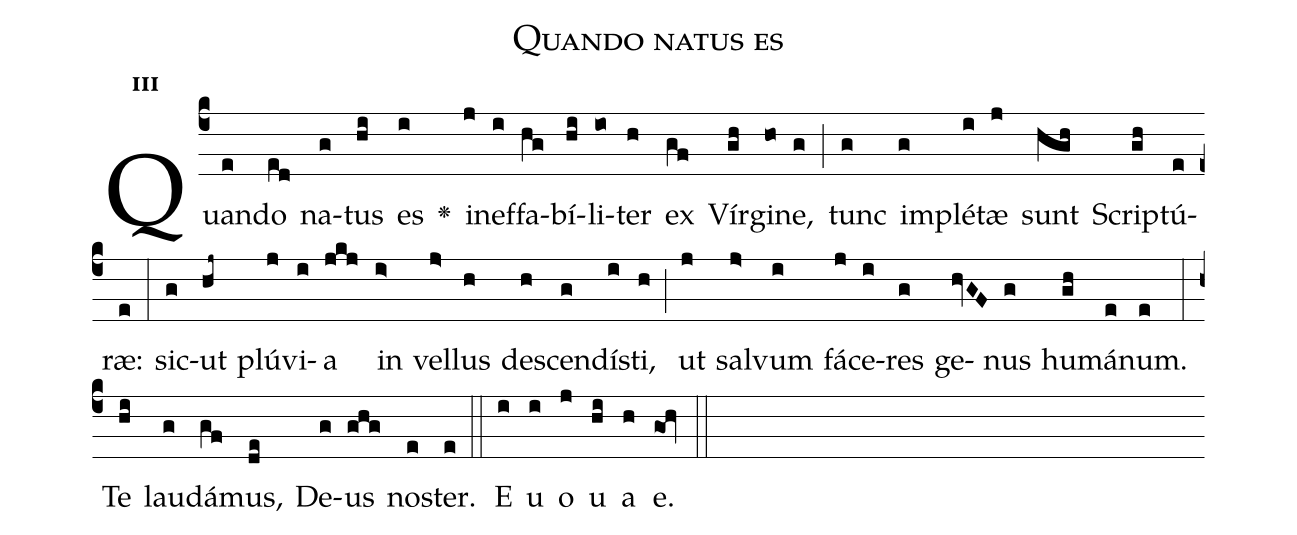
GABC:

name:Quando natus es;
office-part:Antiphona;
mode:3;
%%
initial-style: 1;
name: Quando natus es
book: Antiphonae & Responsoria/Tomus I, p. 102;
occasion: Die 1 Ianuarii;
office-part: Vesperae I Ant 2;
user-notes: ;
commentary: ;
annotation: 3a2;
centering-scheme: english;
fontsize: 12;
font: OFLSortsMillGoudy;
height: 11;
width: 4.5;
%%
(c4)Quan(e)do(ed) na(g)tus(hi) es(i) <v>\greheightstar</v>() i(j)nef(i)fa(hg)bí(hi)li(io)ter(h) ex(gf) Vír(gh)gi(ho)ne,(g) (;) tunc(g) im(g)plé(i)tæ(j) sunt(hgh) Scrip(gh)tú(e)ræ:(e) (:) sic(g)ut(hj~) plú(j)vi(i)a(jkj) in(i>) vel(j>)lus(h) de(h)scen(g)dí(i)sti,(h) (;) ut(j) sal(j>)vum(i) fá(j)ce(i)res(g) ge(hvGF)nus(g) hu(gh)má(e)num.(e) (:) Te(hi) lau(g)dá(gf)mus,(de) De(g)us(ghg) no(e)ster.(e) (::)
E(i) u(i) o(j) u(hi) a(h) e.(goh) (::)
